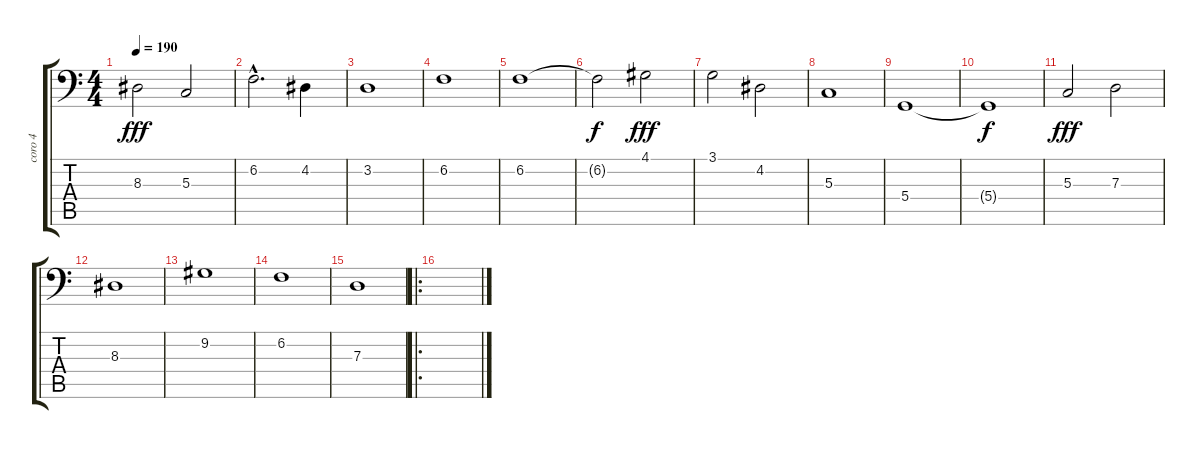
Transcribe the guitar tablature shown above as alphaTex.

\track ("coro 4" "coro 4") {instrument choiraahs}
\staff {score tabs}
\tuning (E3 B2 G2 D2 A1 E1) {hide}
\ts (4 4)
\tempo 190
\clef f4
\ks c
8.3.2{dy fff} 5.3.2 |
6.2{hac}.2{d} 4.2.4 |
3.2.1 |
6.2.1 |
6.2.1 |
6.2{t}.2{dy f} 4.1.2{dy fff} |
3.1.2 4.2.2 |
5.3.1 |
5.4.1 |
5.4{t}.1{dy f} |
5.3.2{dy fff} 7.3.2 |
8.3.1 |
9.2.1 |
6.2.1 |
7.3.1 |
\ro
